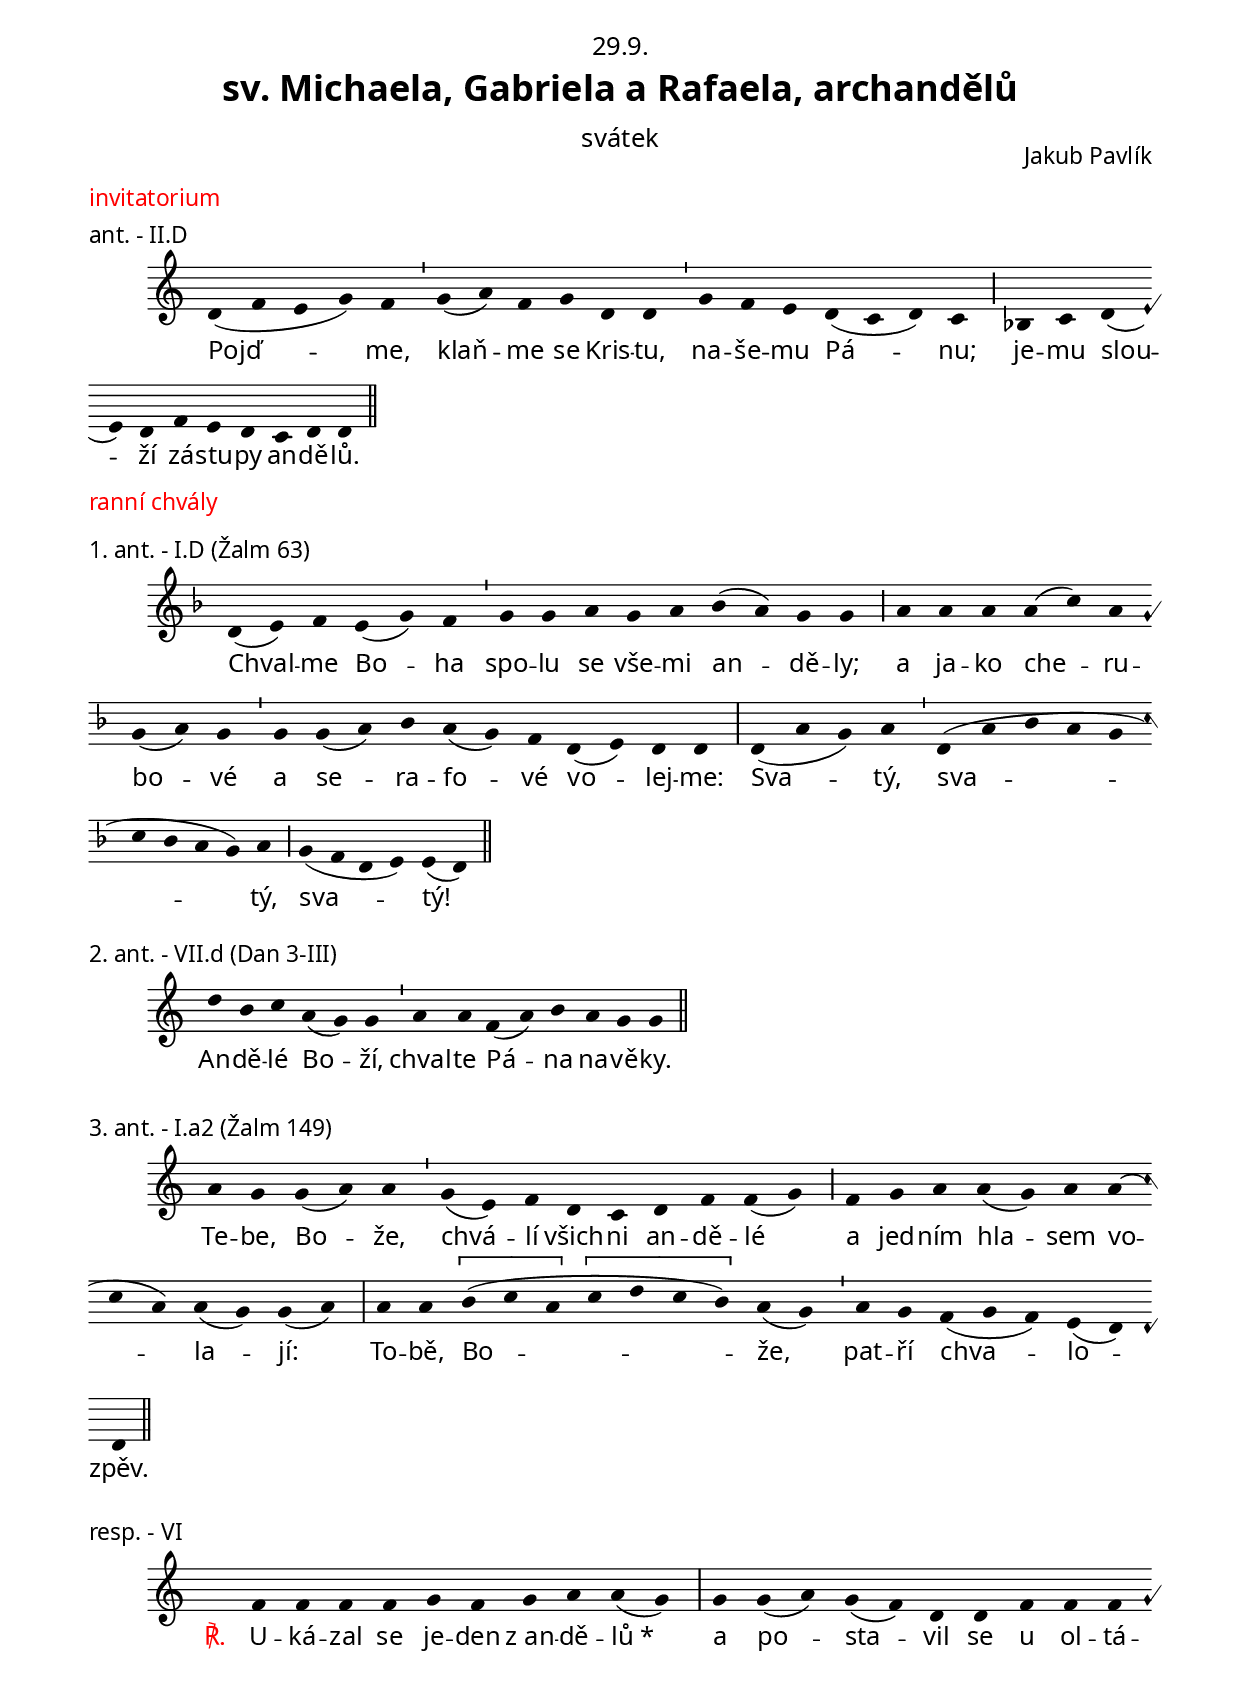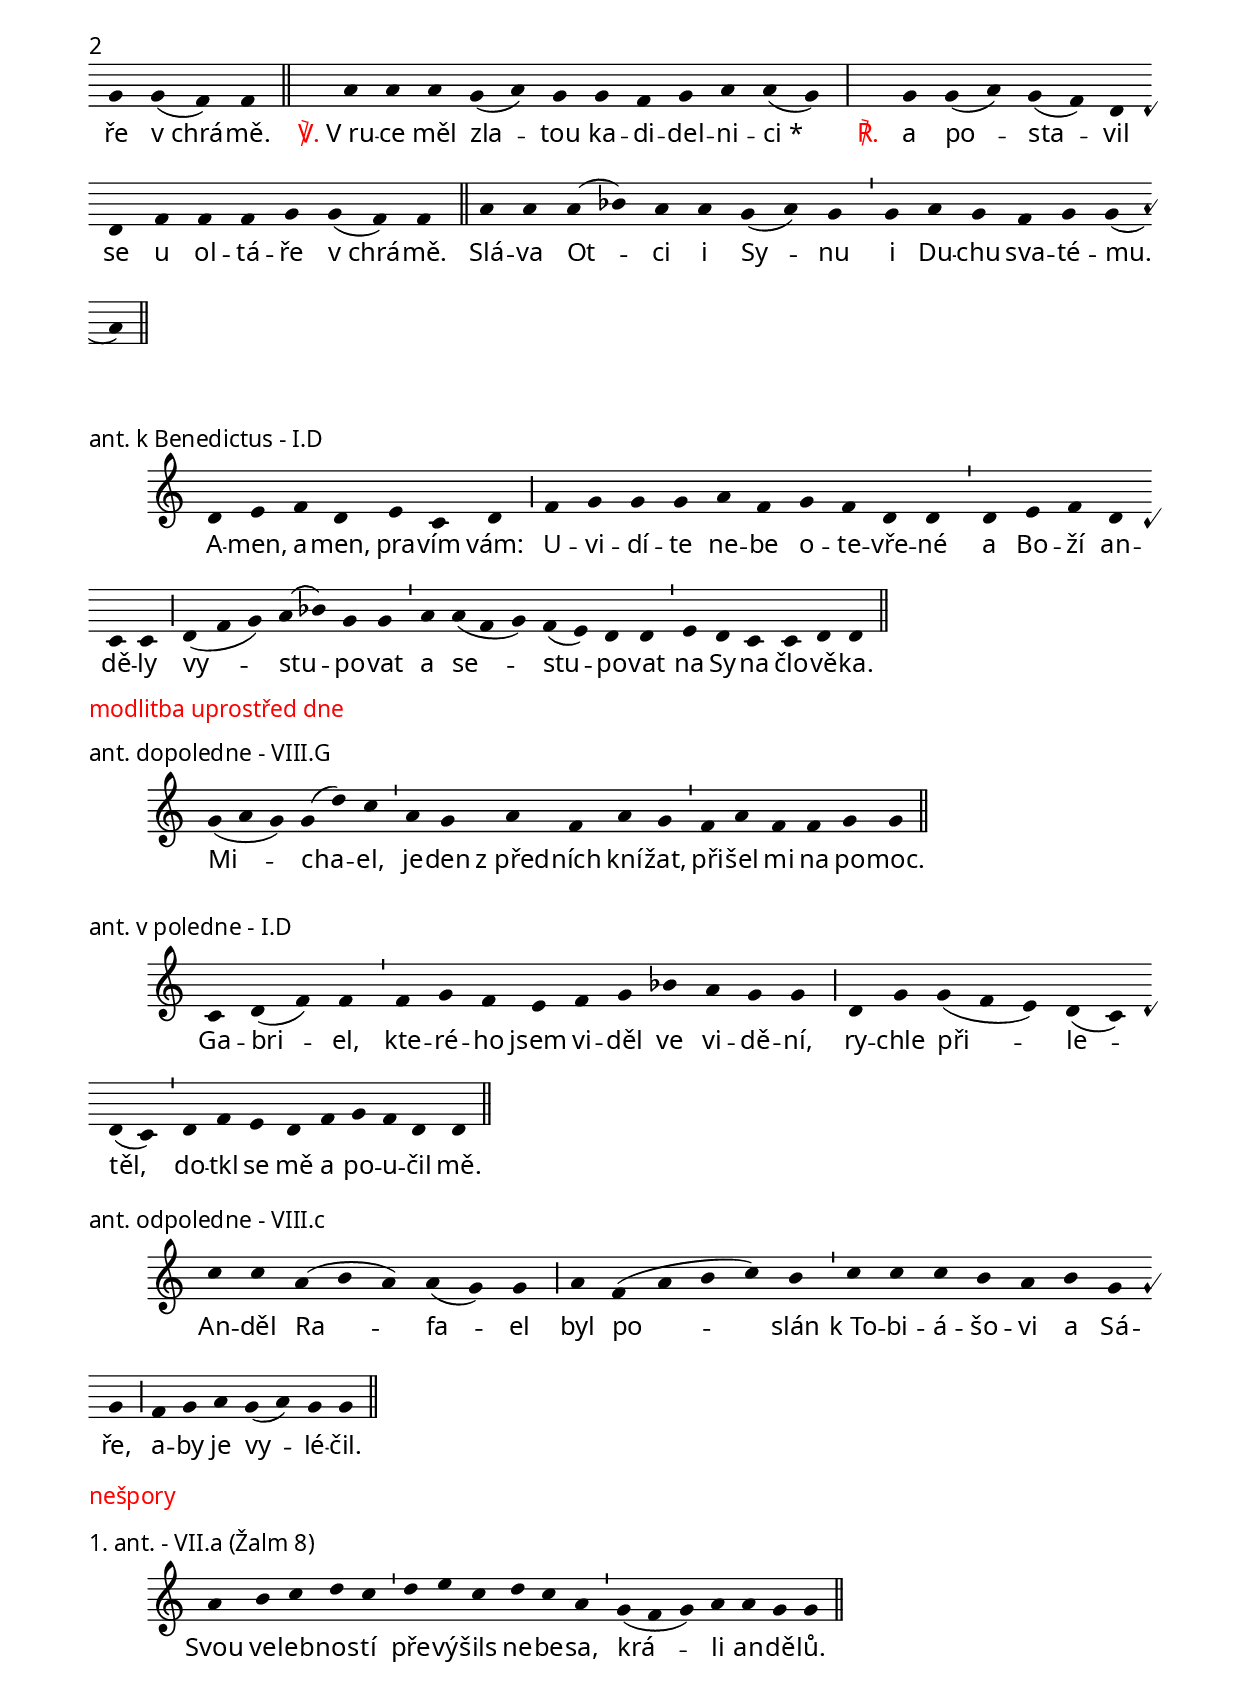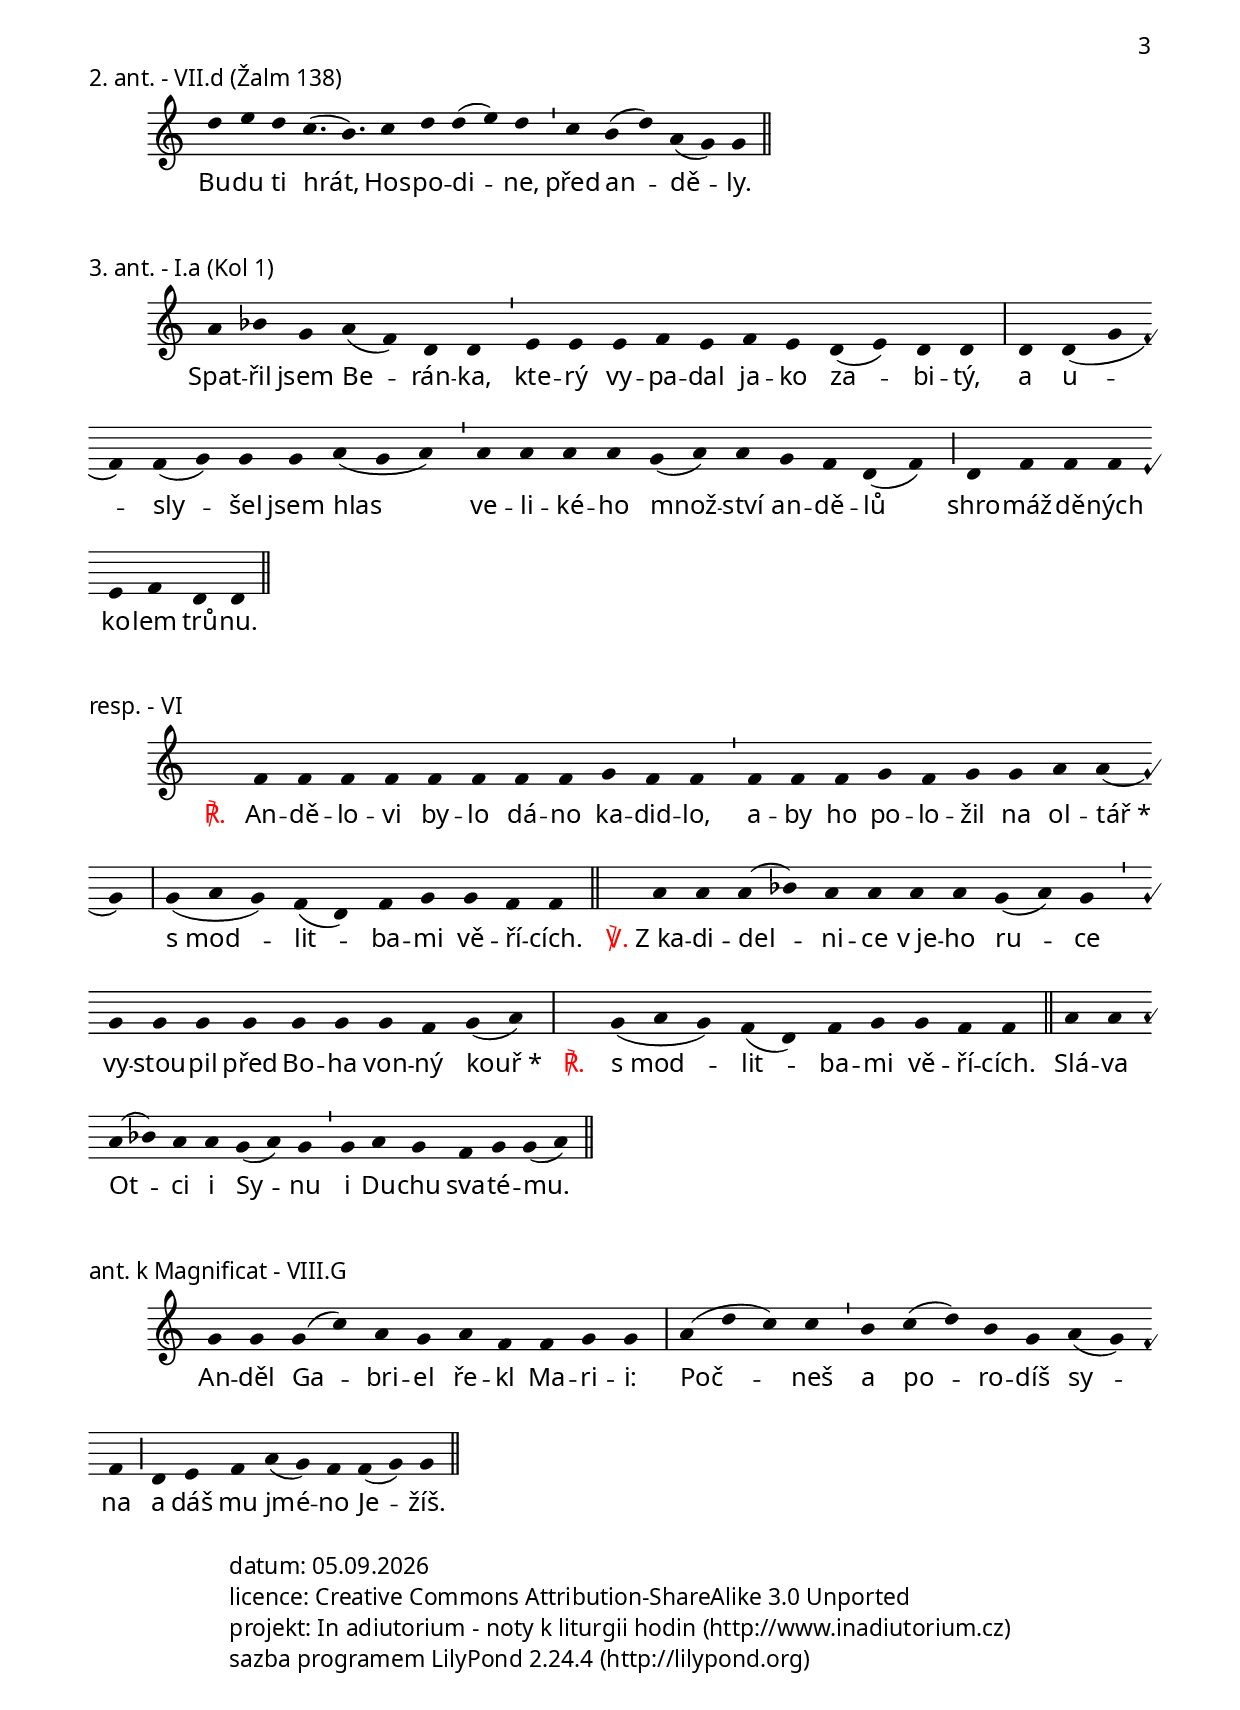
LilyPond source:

\version "2.15.40"

\include "../spolecne.ly"
\include "../dilyresponsorii.ly"

\header {
  title = \markup\titleSvatek
            "sv. Michaela, Gabriela a Rafaela, archandělů"
            svátek
            29.9.
  composer = "Jakub Pavlík"
}

\markup {\nadpisHodinka {"invitatorium"}}

\score {
  \relative c' {
    \choralniRezim
    d4( f e g) f \barMin g( a) f g d d \barMin g f e d( c d) c \barMaior
    bes c d( e) d f e d c d d \barFinalis
  }
  \addlyrics {
    Pojď -- me, klaň -- me se Kris -- tu, na -- še -- mu Pá -- nu;
    je -- mu slou -- ží zá -- stu -- py an -- dě -- lů.
  }
  \header {
    quid = "ant."
    modus = "II"
    differentia = "D"
    psalmus = ""
    id = ""
    piece = \markup {\sestavTitulekBezZalmu}
  }
}

\markup {\nadpisHodinka {"ranní chvály"}}

\score {
  \relative c' {
    \choralniRezim
    \key f \major
    d( e) f e( g) f \barMin
    g g a g a bes( a) g g \barMaior
    a a a a( c) a g( a) g \barMin g g( a) bes a( g) f d( e) d d \barMax
    d4( a' g) a \barMin d,( a' bes a g c bes a g) a \barMaior g( f d e) e( d) \barFinalis
  }
  \addlyrics {
    Chval -- me Bo -- ha
    spo -- lu se vše -- mi an -- dě -- ly;
    a ja -- ko che -- ru -- bo -- vé a se -- ra -- fo -- vé vo -- lej -- me:
    Sva -- tý, sva -- tý, sva -- tý!
  }
  \header {
    quid = "1. ant."
    modus = "I"
    differentia = "D"
    psalmus = "Žalm 63"
    placet = "_cherubové a serafové_ zkusit elegantněji"
    id = ""
    piece = \markup {\sestavTitulek}
  }
}

\score {
  \relative c'' {
    \choralniRezim
    d4 b c a( g) g \barMin a a f( a) b a g g \barFinalis
  }
  \addlyrics {
    An -- dě -- lé Bo -- ží,
    chval -- te Pá -- na na -- vě -- ky.
  }
  \header {
    quid = "2. ant."
    modus = "VII"
    differentia = "d"
    psalmus = "Dan 3-III"
    id = ""
    piece = \markup {\sestavTitulek}
  }
}

\score {
  \relative c'' {
    \choralniRezim
    a4 g g( a) a \barMin
    g( e) f d c d f f( g) \barMaior
    f g a a( g) a a( c a) a( g) g( a) \barMax
    a a \[ b( c a \] \[ c d c b) \] a( g) \barMin a g f( g f) e( d) d \barFinalis
  }
  \addlyrics {
    Te -- be, Bo -- že,
    chvá -- lí všich -- ni an -- dě -- lé
    a jed -- ním hla -- sem vo -- la -- jí:
    To -- bě, Bo -- že, pat -- ří chva -- lo -- zpěv.
  }
  \header {
    quid = "3. ant."
    modus = "I"
    differentia = "a2"
    psalmus = "Žalm 149"
    id = ""
    piece = \markup {\sestavTitulek}
  }
}

\score {
  \relative c' {
    \choralniRezim

    % R
    \neviditelna f
    f4 f f f g f g a a( g) \barMax
    g g( a) g( f) d d f f f g g( f) f \barFinalis
    % V
    \neviditelna a
    a4 a a g( a) g g f g a a( g) \barMax
    % R
    \neviditelna a
    g g( a) g( f) d d f f f g g( f) f \barFinalis
    % Slava
    \respVIdoxologie \barFinalis
  }
  \addlyrics {
    \Response U -- ká -- zal se je -- den z_an -- dě -- lů_*
    a po -- sta -- vil se u ol -- tá -- ře v_chrá -- mě.
    \Verse V_ru -- ce měl zla -- tou ka -- di -- del -- ni -- ci_*
    \Response a po -- sta -- vil se u ol -- tá -- ře v_chrá -- mě.
    \textRespDoxologie
  }
  \header {
    quid = "resp."
    modus = "VI"
    id = ""
    piece = \markup {\sestavTitulekResp}
  }
}

\score {
  \relative c' {
    \choralniRezim
    d4 e f d e c d \barMaior
    f g g g a f g f d d \barMin
    d e f d c c \barMaior
    d( f g) a( bes) g g \barMin a a( f g) f( e) d d \barMin
    e d c c d d \barFinalis
  }
  \addlyrics {
    A -- men, a -- men, pra -- vím vám:
    U -- vi -- dí -- te ne -- be o -- te -- vře -- né
    a Bo -- ží an -- dě -- ly
    vy -- stu -- po -- vat a se -- stu -- po -- vat
    na Sy -- na člo -- vě -- ka.
  }
  \header {
    quid = "ant. k Benedictus"
    modus = "I"
    differentia = "D"
    psalmus = ""
    placet = "rytmus _vystupovat a sestupovat_ působí těžkopádně"
    id = ""
    piece = \markup {\sestavTitulekBezZalmu}
  }
}

\markup {\nadpisHodinka {"modlitba uprostřed dne"}}

\score {
  \relative c'' {
    \choralniRezim
    g4( a g) g( d') c \barMin
    a g a f a g \barMin
    f a f f g g \barFinalis
  }
  \addlyrics {
    Mi -- cha -- el,
    je -- den z_před -- ních kní -- žat,
    při -- šel mi na po -- moc.
  }
  \header {
    quid = "ant. dopoledne"
    modus = "VIII"
    differentia = "G"
    psalmus = ""
    id = ""
    piece = \markup {\sestavTitulekBezZalmu}
  }
}

\score {
  \relative c' {
    \choralniRezim
    c4 d( f) f \barMin
    f g f e f g bes a g g \barMaior
    d g g( f e) d( c) d( c) \barMin
    d f e d f g f d d \barFinalis
  }
  \addlyrics {
    Ga -- bri -- el,
    kte -- ré -- ho jsem vi -- děl ve vi -- dě -- ní,
    ry -- chle při -- le -- těl,
    do -- tkl se mě a po -- u -- čil mě.
  }
  \header {
    quid = "ant. v poledne"
    modus = "I"
    differentia = "D"
    psalmus = ""
    id = ""
    piece = \markup {\sestavTitulekBezZalmu}
  }
}

\score {
  \relative c'' {
    \choralniRezim
    c4 c a( b a) a( g) g \barMaior
    a f( a b c) b \barMin c c c b a b g g \barMaior
    f g a g( a) g g \barFinalis
  }
  \addlyrics {
    An -- děl Ra -- fa -- el
    byl po -- slán k_To -- bi -- á -- šo -- vi a Sá -- ře,
    a -- by je vy -- lé -- čil.
  }
  \header {
    quid = "ant. odpoledne"
    modus = "VIII"
    differentia = "c"
    psalmus = ""
    id = ""
    piece = \markup {\sestavTitulekBezZalmu}
  }
}

\markup {\nadpisHodinka {"nešpory"}}

\score {
  \relative c'' {
    \choralniRezim
    a4 b c d c \barMin
    d e c d c a \barMin
    g( f g) a a g g \barFinalis
  }
  \addlyrics {
    Svou ve -- leb -- nos -- tí
    pře -- vý -- šils ne -- be -- sa,
    krá -- li an -- dě -- lů.
  }
  \header {
    quid = "1. ant."
    modus = "VII"
    differentia = "a"
    psalmus = "Žalm 8"
    placet = "melodie _králi_ je na daném místě nevhodně retardující; také si nejsem docela jist, že g je pravou finálou"
    id = ""
    piece = \markup {\sestavTitulek}
  }
}

\score {
  \relative c'' {
    \choralniRezim
    d4 e d c4.( b) c4 d d( e) d \barMin c b( d) a( g) g \barFinalis
  }
  \addlyrics {
    Bu -- du ti hrát, Hos -- po -- di -- ne, před an -- dě -- ly.
  }
  \header {
    quid = "2. ant."
    modus = "VII"
    differentia = "d"
    psalmus = "Žalm 138"
    id = ""
    fons = "úterý 4.t., nešp., 2. ant."
    piece = \markup {\sestavTitulek}
  }
}

\score {
  \relative c'' {
    \choralniRezim
    a4 bes g a( f) d d \barMin
    e e e f e f e d( e) d d \barMax
    d d( g f) f( g) g g a( g a) \barMin
    a a a a g( a) a g f d( f) \barMaior
    d f f f e f d d \barFinalis
  }
  \addlyrics {
    Spat -- řil jsem Be -- rán -- ka,
    kte -- rý vy -- pa -- dal ja -- ko za -- bi -- tý,
    a u -- sly -- šel jsem hlas
    ve -- li -- ké -- ho množ -- ství an -- dě -- lů
    shro -- máž -- dě -- ných ko -- lem trů -- nu.
  }
  \header {
    quid = "3. ant."
    modus = "I"
    differentia = "a"
    psalmus = "Kol 1"
    placet = "_množství_ možná lépe ga f; od věci by ale možná nebyla důkladnější reforma"
    id = ""
    piece = \markup {\sestavTitulek}
  }
}

\score {
  \relative c' {
    \choralniRezim

    % R
    \neviditelna d
    f4 f f f f f f f g f f \barMin
    f f f g f g g a a( g) \barMax
    g( a g) f( d) f g g f f \barFinalis
    % V
    \neviditelna a
    a4 a a( bes) a a a a g( a) g \barMin g g g g g g g f g( a) \barMax
    % R
    \neviditelna a
    g( a g) f( d) f g g f f \barFinalis
    % Slava
    \respVIdoxologie \barFinalis
  }
  \addlyrics {
    \Response An -- dě -- lo -- vi by -- lo dá -- no ka -- did -- lo,
    a -- by ho po -- lo -- žil na ol -- tář_*
    s_mod -- lit -- ba -- mi vě -- ří -- cích.
    \Verse Z_ka -- di -- del -- ni -- ce v_je -- ho ru -- ce
    vy -- stou -- pil před Bo -- ha von -- ný kouř_*
    \Response s_mod -- lit -- ba -- mi vě -- ří -- cích.
    \textRespDoxologie
  }
  \header {
    quid = "resp."
    modus = "VI"
    placet = "nepotřebná a nevhodná ozdoba na _kadidelnice_"
    id = ""
    piece = \markup {\sestavTitulekResp}
  }
}

\score {
  \relative c'' {
    \choralniRezim
    g4 g g( c) a g a f f g g \barMax
    a( d c) c \barMin b c( d) b g a( g) f \barMaior
    d e f a( g) f f( g) g \barFinalis
  }
  \addlyrics {
    An -- děl Ga -- bri -- el ře -- kl Ma -- ri -- i:
    Poč -- neš a po -- ro -- díš sy -- na
    a dáš mu jmé -- no Je -- žíš.
  }
  \header {
    quid = "ant. k Magnificat"
    modus = "VIII"
    differentia = "G"
    psalmus = ""
    id = ""
    piece = \markup {\sestavTitulekBezZalmu}
  }
}
